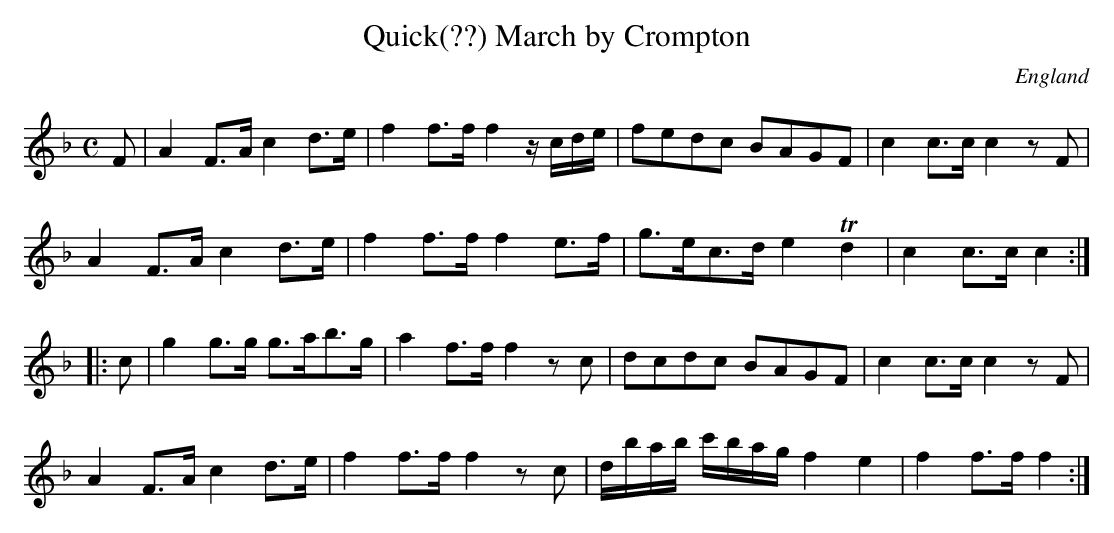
X:1
T:Quick(??) March by Crompton
L:1/8
M:C
O:England
K:F
F |  \
A2 F>A c2 d>e | f2 f>f f2 z/c/d/e/ | fedc BAGF | c2 c>c c2 zF |
A2 F>A c2 d>e | f2 f>f f2 e>f | g>ec>d e2 !trill!d2 | c2 c>c c2 ::
c |\
g2 g>g g>ab>g | a2 f>f f2 zc | dcdc BAGF | c2 c>c c2 zF |
A2 F>A c2 d>e | f2 f>f f2 zc | \
d/b/a/b/ c'/b/a/g/ f2 e2 | f2 f>f f2 :|
